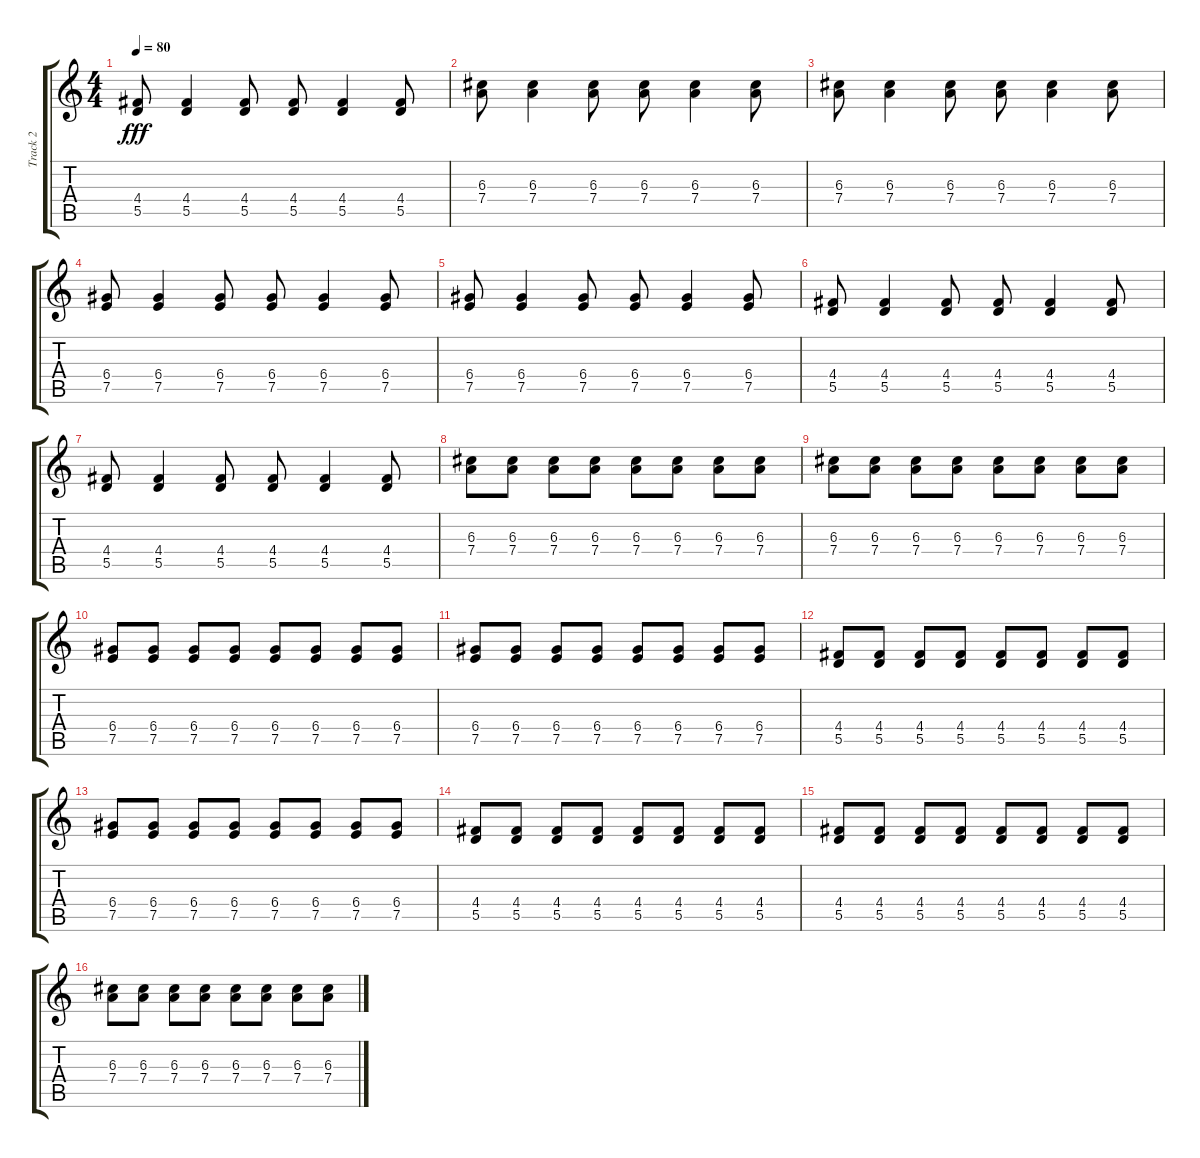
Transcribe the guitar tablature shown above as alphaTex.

\track ("Track 2" "Track 2") {instrument electricguitarclean}
\staff {score tabs}
\tuning (E4 B3 G3 D3 A2 E2) {hide}
\ts (4 4)
\tempo 80
\clef g2
\ks c
(4.4 5.5).8{dy fff} (4.4 5.5).4 (4.4 5.5).8 (4.4 5.5).8 (4.4 5.5).4 (4.4 5.5).8 |
(6.3 7.4).8 (6.3 7.4).4 (6.3 7.4).8 (6.3 7.4).8 (6.3 7.4).4 (6.3 7.4).8 |
(6.3 7.4).8 (6.3 7.4).4 (6.3 7.4).8 (6.3 7.4).8 (6.3 7.4).4 (6.3 7.4).8 |
(6.4 7.5).8 (6.4 7.5).4 (6.4 7.5).8 (6.4 7.5).8 (6.4 7.5).4 (6.4 7.5).8 |
(6.4 7.5).8 (6.4 7.5).4 (6.4 7.5).8 (6.4 7.5).8 (6.4 7.5).4 (6.4 7.5).8 |
(4.4 5.5).8 (4.4 5.5).4 (4.4 5.5).8 (4.4 5.5).8 (4.4 5.5).4 (4.4 5.5).8 |
(4.4 5.5).8 (4.4 5.5).4 (4.4 5.5).8 (4.4 5.5).8 (4.4 5.5).4 (4.4 5.5).8 |
(6.3 7.4).8 (6.3 7.4).8 (6.3 7.4).8 (6.3 7.4).8 (6.3 7.4).8 (6.3 7.4).8 (6.3 7.4).8 (6.3 7.4).8 |
(6.3 7.4).8 (6.3 7.4).8 (6.3 7.4).8 (6.3 7.4).8 (6.3 7.4).8 (6.3 7.4).8 (6.3 7.4).8 (6.3 7.4).8 |
(6.4 7.5).8 (6.4 7.5).8 (6.4 7.5).8 (6.4 7.5).8 (6.4 7.5).8 (6.4 7.5).8 (6.4 7.5).8 (6.4 7.5).8 |
(6.4 7.5).8 (6.4 7.5).8 (6.4 7.5).8 (6.4 7.5).8 (6.4 7.5).8 (6.4 7.5).8 (6.4 7.5).8 (6.4 7.5).8 |
(4.4 5.5).8 (4.4 5.5).8 (4.4 5.5).8 (4.4 5.5).8 (4.4 5.5).8 (4.4 5.5).8 (4.4 5.5).8 (4.4 5.5).8 |
(6.4 7.5).8 (6.4 7.5).8 (6.4 7.5).8 (6.4 7.5).8 (6.4 7.5).8 (6.4 7.5).8 (6.4 7.5).8 (6.4 7.5).8 |
(4.4 5.5).8 (4.4 5.5).8 (4.4 5.5).8 (4.4 5.5).8 (4.4 5.5).8 (4.4 5.5).8 (4.4 5.5).8 (4.4 5.5).8 |
(4.4 5.5).8 (4.4 5.5).8 (4.4 5.5).8 (4.4 5.5).8 (4.4 5.5).8 (4.4 5.5).8 (4.4 5.5).8 (4.4 5.5).8 |
(6.3 7.4).8 (6.3 7.4).8 (6.3 7.4).8 (6.3 7.4).8 (6.3 7.4).8 (6.3 7.4).8 (6.3 7.4).8 (6.3 7.4).8
